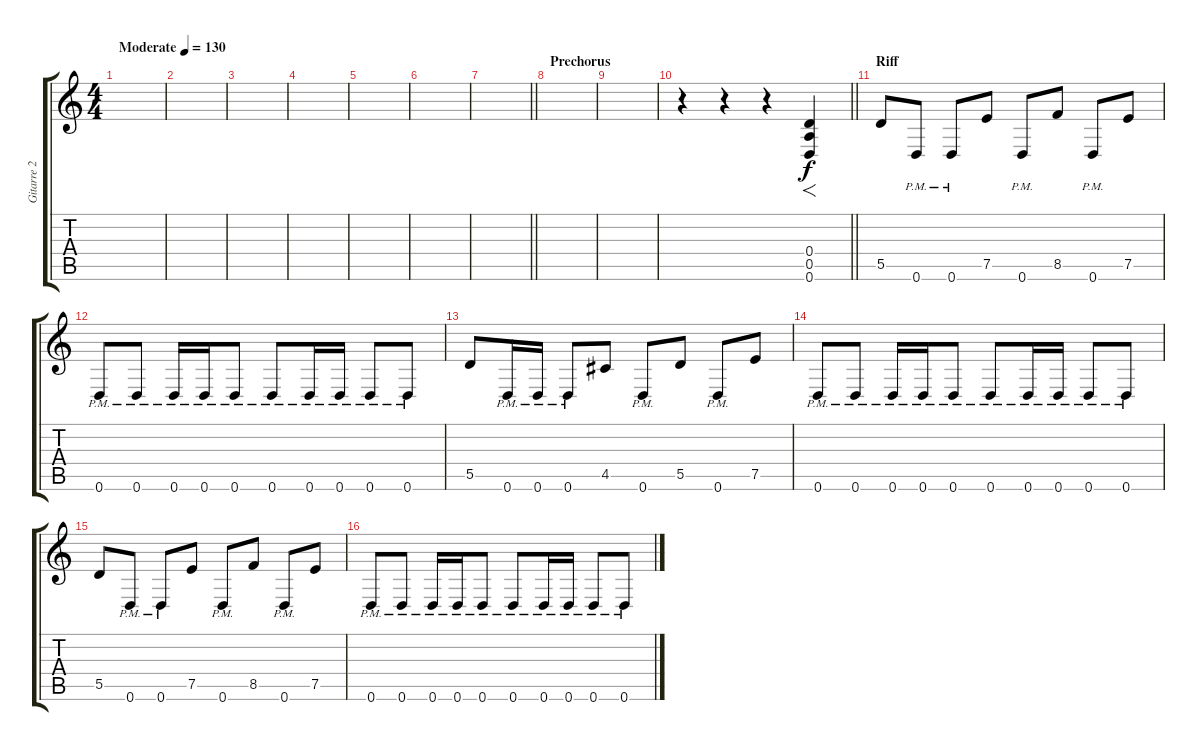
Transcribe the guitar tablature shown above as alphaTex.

\track ("Gitarre 2" "Gitarre 2") {instrument overdrivenguitar}
\staff {score tabs}
\tuning (E4 B3 G3 D3 A2 D2) {hide}
\ts (4 4)
\tempo (130 "Moderate")
\clef g2
\ks c
|
|
|
|
|
|
\barLineRight lightlight
|
\section ("" "Prechorus")
|
|
\barLineRight lightlight
r.4 r.4 r.4 (0.4 0.5 0.6).4{f} |
\section ("" "Riff")
5.5.8 0.6{pm}.8 0.6{pm}.8 7.5.8 0.6{pm}.8 8.5.8 0.6{pm}.8 7.5.8 |
0.6{pm}.8 0.6{pm}.8 0.6{pm}.16 0.6{pm}.16 0.6{pm}.8 0.6{pm}.8 0.6{pm}.16 0.6{pm}.16 0.6{pm}.8 0.6{pm}.8 |
5.5.8 0.6{pm}.16 0.6{pm}.16 0.6{pm}.8 4.5.8 0.6{pm}.8 5.5.8 0.6{pm}.8 7.5.8 |
0.6{pm}.8 0.6{pm}.8 0.6{pm}.16 0.6{pm}.16 0.6{pm}.8 0.6{pm}.8 0.6{pm}.16 0.6{pm}.16 0.6{pm}.8 0.6{pm}.8 |
5.5.8 0.6{pm}.8 0.6{pm}.8 7.5.8 0.6{pm}.8 8.5.8 0.6{pm}.8 7.5.8 |
0.6{pm}.8 0.6{pm}.8 0.6{pm}.16 0.6{pm}.16 0.6{pm}.8 0.6{pm}.8 0.6{pm}.16 0.6{pm}.16 0.6{pm}.8 0.6{pm}.8
